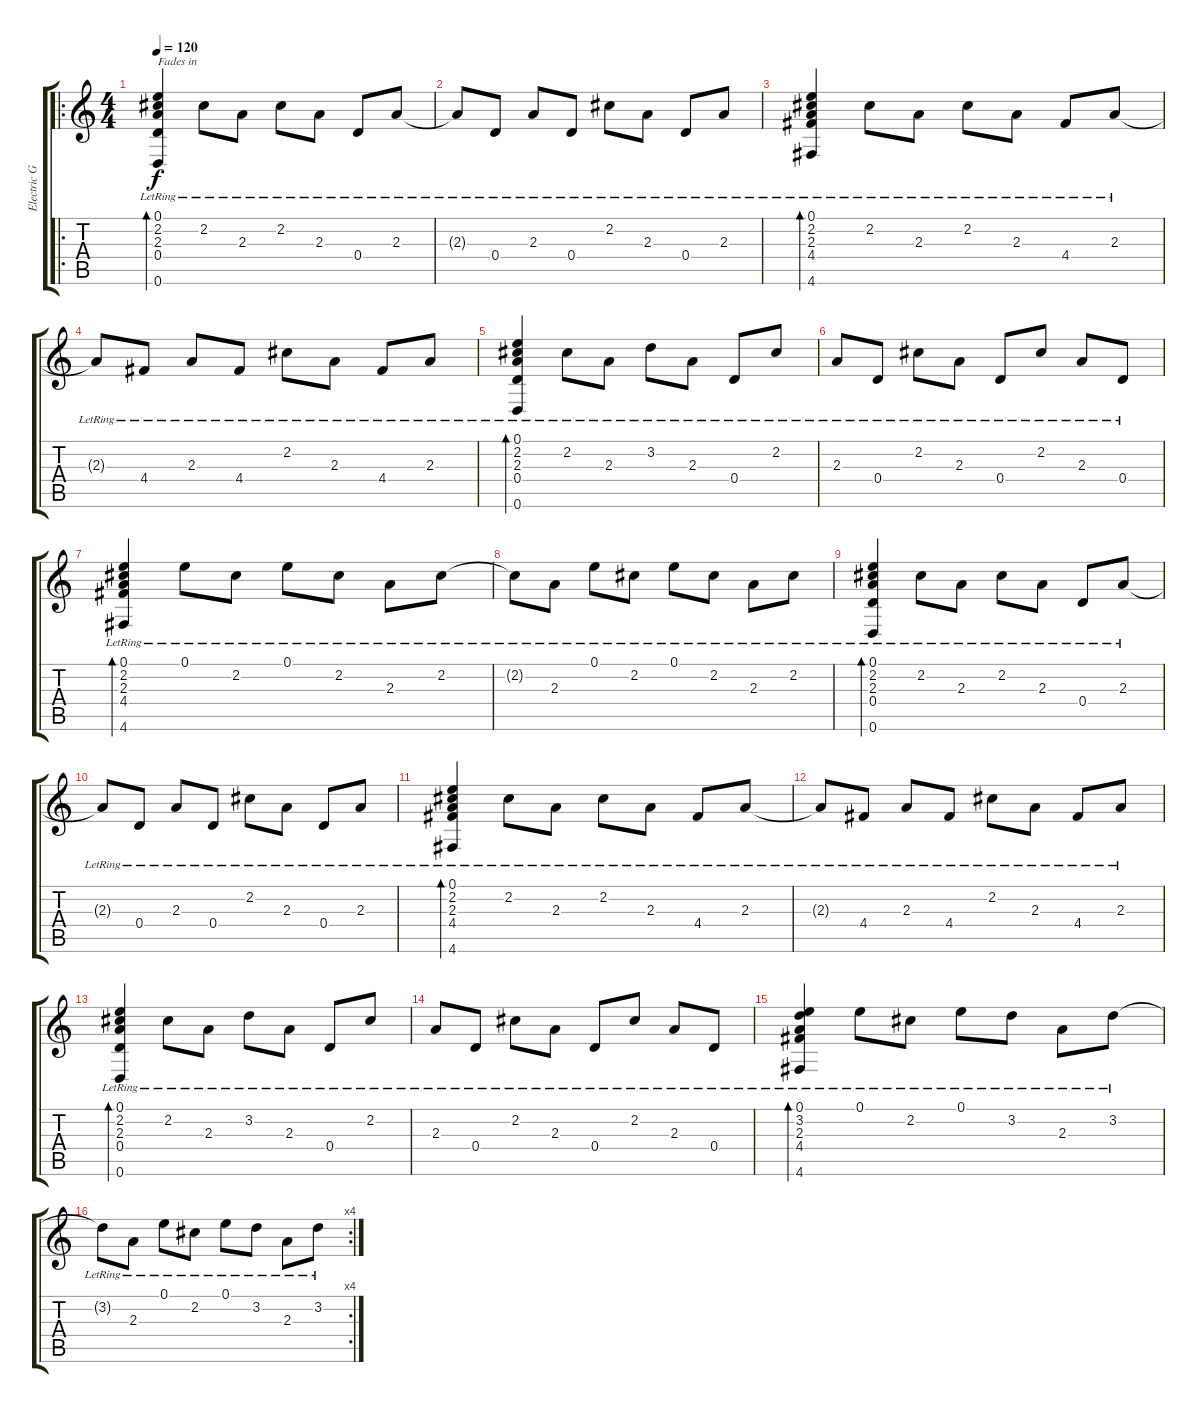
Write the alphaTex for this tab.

\track ("Electric Guitar" "Electric G") {instrument electricguitarclean}
\staff {score tabs}
\tuning (E4 B3 G3 D3 A2 D2) {hide}
\ro
\ts (4 4)
\tempo 120
\clef g2
\ks c
(0.1{lr} 2.2{lr} 2.3{lr} 0.4{lr} 0.6{lr}).4{bd 120 txt "Fades in" dy f instrument electricguitarclean} 2.2{lr}.8 2.3{lr}.8 2.2{lr}.8 2.3{lr}.8 0.4{lr}.8 2.3{lr}.8 |
2.3{lr t}.8 0.4{lr}.8 2.3{lr}.8 0.4{lr}.8 2.2{lr}.8 2.3{lr}.8 0.4{lr}.8 2.3{lr}.8 |
(0.1{lr} 2.2{lr} 2.3{lr} 4.4{lr} 4.6{lr}).4{bd 120} 2.2{lr}.8 2.3{lr}.8 2.2{lr}.8 2.3{lr}.8 4.4{lr}.8 2.3{lr}.8 |
2.3{lr t}.8 4.4{lr}.8 2.3{lr}.8 4.4{lr}.8 2.2{lr}.8 2.3{lr}.8 4.4{lr}.8 2.3{lr}.8 |
(0.1{lr} 2.2{lr} 2.3{lr} 0.4{lr} 0.6{lr}).4{bd 120} 2.2{lr}.8 2.3{lr}.8 3.2{lr}.8 2.3{lr}.8 0.4{lr}.8 2.2{lr}.8 |
2.3{lr}.8 0.4{lr}.8 2.2{lr}.8 2.3{lr}.8 0.4{lr}.8 2.2{lr}.8 2.3{lr}.8 0.4{lr}.8 |
(0.1{lr} 2.2{lr} 2.3{lr} 4.4{lr} 4.6{lr}).4{bd 120} 0.1{lr}.8 2.2{lr}.8 0.1{lr}.8 2.2{lr}.8 2.3{lr}.8 2.2{lr}.8 |
2.2{lr t}.8 2.3{lr}.8 0.1{lr}.8 2.2{lr}.8 0.1{lr}.8 2.2{lr}.8 2.3{lr}.8 2.2{lr}.8 |
(0.1{lr} 2.2{lr} 2.3{lr} 0.4{lr} 0.6{lr}).4{bd 120} 2.2{lr}.8 2.3{lr}.8 2.2{lr}.8 2.3{lr}.8 0.4{lr}.8 2.3{lr}.8 |
2.3{lr t}.8 0.4{lr}.8 2.3{lr}.8 0.4{lr}.8 2.2{lr}.8 2.3{lr}.8 0.4{lr}.8 2.3{lr}.8 |
(0.1{lr} 2.2{lr} 2.3{lr} 4.4{lr} 4.6{lr}).4{bd 120} 2.2{lr}.8 2.3{lr}.8 2.2{lr}.8 2.3{lr}.8 4.4{lr}.8 2.3{lr}.8 |
2.3{lr t}.8 4.4{lr}.8 2.3{lr}.8 4.4{lr}.8 2.2{lr}.8 2.3{lr}.8 4.4{lr}.8 2.3{lr}.8 |
(0.1{lr} 2.2{lr} 2.3{lr} 0.4{lr} 0.6{lr}).4{bd 120} 2.2{lr}.8 2.3{lr}.8 3.2{lr}.8 2.3{lr}.8 0.4{lr}.8 2.2{lr}.8 |
2.3{lr}.8 0.4{lr}.8 2.2{lr}.8 2.3{lr}.8 0.4{lr}.8 2.2{lr}.8 2.3{lr}.8 0.4{lr}.8 |
(0.1{lr} 3.2{lr} 2.3{lr} 4.4{lr} 4.6{lr}).4{bd 120} 0.1{lr}.8 2.2{lr}.8 0.1{lr}.8 3.2{lr}.8 2.3{lr}.8 3.2{lr}.8 |
\rc 4
3.2{lr t}.8 2.3{lr}.8 0.1{lr}.8 2.2{lr}.8 0.1{lr}.8 3.2{lr}.8 2.3{lr}.8 3.2{lr}.8
